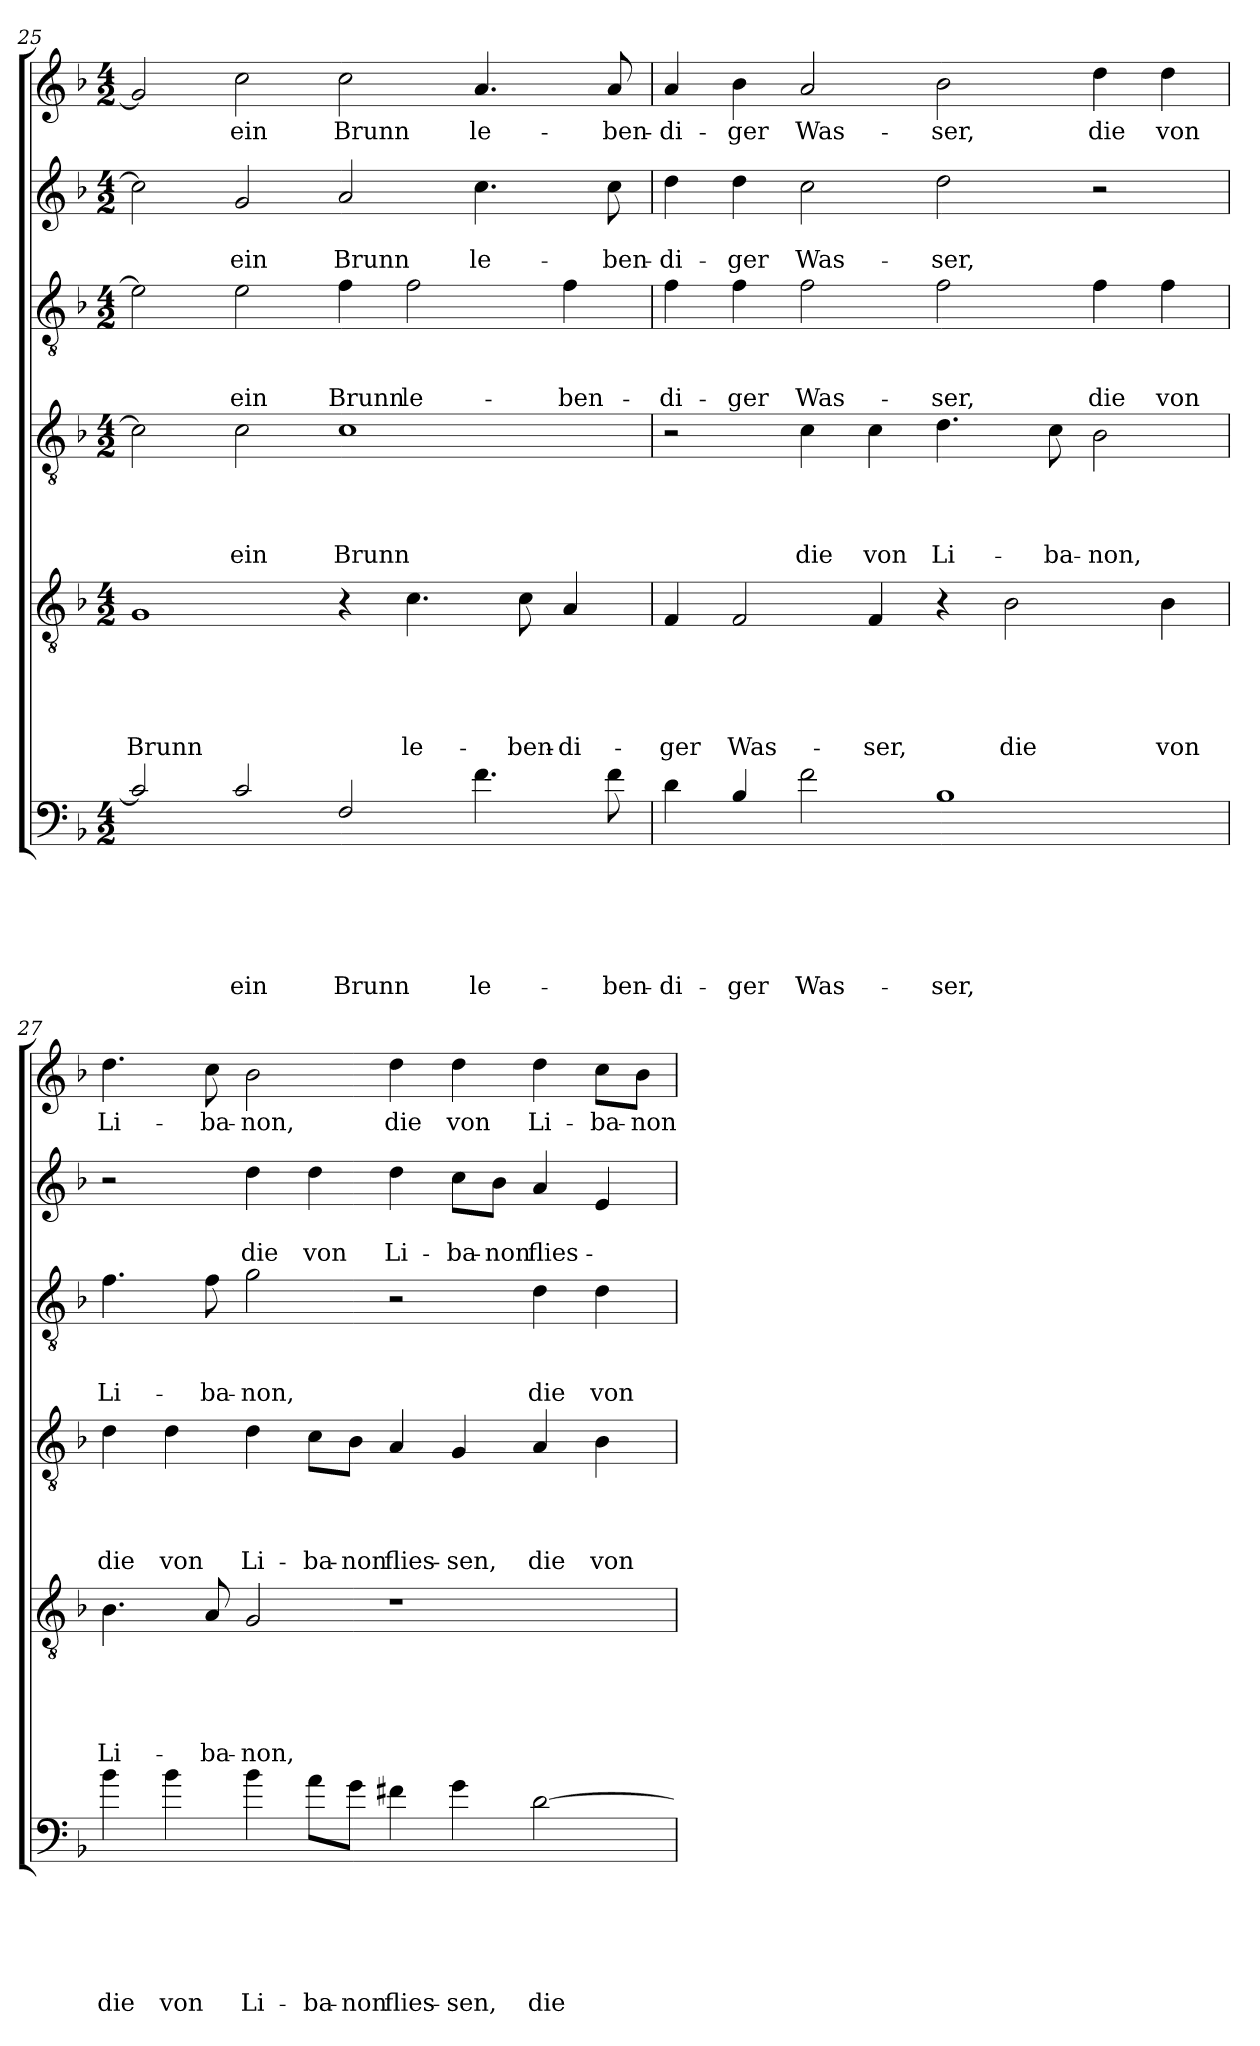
**kern	**text	**text	**text	**text	**text	**text	**kern	**text	**text	**text	**text	**text	**kern	**text	**text	**text	**text	**kern	**text	**text	**text	**kern	**text	**text	**kern	**text
*part6	*part6	*part6	*part6	*part6	*part6	*part6	*part5	*part5	*part5	*part5	*part5	*part5	*part4	*part4	*part4	*part4	*part4	*part3	*part3	*part3	*part3	*part2	*part2	*part2	*part1	*part1
*staff6	*staff6	*staff6	*staff6	*staff6	*staff6	*staff6	*staff5	*staff5	*staff5	*staff5	*staff5	*staff5	*staff4	*staff4	*staff4	*staff4	*staff4	*staff3	*staff3	*staff3	*staff3	*staff2	*staff2	*staff2	*staff1	*staff1
!!LO:LB:g=z
*clefF4	*	*	*	*	*	*	*clefGv2	*	*	*	*	*	*clefGv2	*	*	*	*	*clefGv2	*	*	*	*clefG2	*	*	*clefG2	*
*ITrd8c14	*	*	*	*	*	*	*	*	*	*	*	*	*	*	*	*	*	*	*	*	*	*	*	*	*	*
*k[b-]	*	*	*	*	*	*	*k[b-]	*	*	*	*	*	*k[b-]	*	*	*	*	*k[b-]	*	*	*	*k[b-]	*	*	*k[b-]	*
*F:	*	*	*	*	*	*	*F:	*	*	*	*	*	*F:	*	*	*	*	*F:	*	*	*	*F:	*	*	*F:	*
*M4/2	*	*	*	*	*	*	*M4/2	*	*	*	*	*	*M4/2	*	*	*	*	*M4/2	*	*	*	*M4/2	*	*	*M4/2	*
=25	=25	=25	=25	=25	=25	=25	=25	=25	=25	=25	=25	=25	=25	=25	=25	=25	=25	=25	=25	=25	=25	=25	=25	=25	=25	=25
!	!	!	!	!	!	!	!	!	!	!	!	!LO:LY:b	!	!	!	!	!	!	!	!	!	!	!	!	!	!
2C/]	.	.	.	.	.	.	1G	.	.	.	.	Brunn	2c\]	.	.	.	.	2e\]	.	.	.	2cc\]	.	.	2g/]	.
!	!	!	!	!	!	!LO:LY:b	!	!	!	!	!	!	!	!	!	!	!LO:LY:b	!	!	!	!LO:LY:b	!	!	!LO:LY:b	!	!LO:LY:b
2C/	.	.	.	.	.	ein	.	.	.	.	.	.	2c\	.	.	.	ein	2e\	.	.	ein	2g/	.	ein	2cc\	ein
!	!	!	!	!	!	!LO:LY:b	!	!	!	!	!	!	!	!	!	!	!LO:LY:b	!	!	!	!LO:LY:b	!	!	!LO:LY:b	!	!LO:LY:b
2FF/	.	.	.	.	.	Brunn	4r	.	.	.	.	.	1c	.	.	.	Brunn	4f\	.	.	Brunn	2a/	.	Brunn	2cc\	Brunn
!	!	!	!	!	!	!	!	!	!	!	!	!LO:LY:b	!	!	!	!	!	!	!	!	!LO:LY:b	!	!	!	!	!
.	.	.	.	.	.	.	4.c\	.	.	.	.	le-	.	.	.	.	.	2f\	.	.	le-	.	.	.	.	.
!	!	!	!	!	!	!LO:LY:b	!	!	!	!	!	!	!	!	!	!	!	!	!	!	!	!	!	!LO:LY:b	!	!LO:LY:b
4.F\	.	.	.	.	.	le-	.	.	.	.	.	.	.	.	.	.	.	.	.	.	.	4.cc\	.	le-	4.a/	le-
!	!	!	!	!	!	!	!	!	!	!	!	!LO:LY:b	!	!	!	!	!	!	!	!	!	!	!	!	!	!
.	.	.	.	.	.	.	8c\	.	.	.	.	-ben-	.	.	.	.	.	.	.	.	.	.	.	.	.	.
!	!	!	!	!	!	!	!	!	!	!	!	!LO:LY:b	!	!	!	!	!	!	!	!	!LO:LY:b	!	!	!	!	!
.	.	.	.	.	.	.	4A/	.	.	.	.	-di-	.	.	.	.	.	4f\	.	.	-ben-	.	.	.	.	.
!	!	!	!	!	!	!LO:LY:b	!	!	!	!	!	!	!	!	!	!	!	!	!	!	!	!	!	!LO:LY:b	!	!LO:LY:b
8F\	.	.	.	.	.	-ben-	.	.	.	.	.	.	.	.	.	.	.	.	.	.	.	8cc\	.	-ben-	8a/	-ben-
=26	=26	=26	=26	=26	=26	=26	=26	=26	=26	=26	=26	=26	=26	=26	=26	=26	=26	=26	=26	=26	=26	=26	=26	=26	=26	=26
!	!	!	!	!	!	!LO:LY:b	!	!	!	!	!	!LO:LY:b	!	!	!	!	!	!	!	!	!LO:LY:b	!	!	!LO:LY:b	!	!LO:LY:b
4D\	.	.	.	.	.	-di-	4F/	.	.	.	.	-ger	2r	.	.	.	.	4f\	.	.	-di-	4dd\	.	-di-	4a/	-di-
!	!	!	!	!	!	!LO:LY:b	!	!	!	!	!	!LO:LY:b	!	!	!	!	!	!	!	!	!LO:LY:b	!	!	!LO:LY:b	!	!LO:LY:b
4BB-/	.	.	.	.	.	-ger	2F/	.	.	.	.	Was-	.	.	.	.	.	4f\	.	.	-ger	4dd\	.	-ger	4b-\	-ger
!	!	!	!	!	!	!LO:LY:b	!	!	!	!	!	!	!	!	!	!	!LO:LY:b	!	!	!	!LO:LY:b	!	!	!LO:LY:b	!	!LO:LY:b
2F\	.	.	.	.	.	Was-	.	.	.	.	.	.	4c\	.	.	.	die	2f\	.	.	Was-	2cc\	.	Was-	2a/	Was-
!	!	!	!	!	!	!	!	!	!	!	!	!LO:LY:b	!	!	!	!	!LO:LY:b	!	!	!	!	!	!	!	!	!
.	.	.	.	.	.	.	4F/	.	.	.	.	-ser,	4c\	.	.	.	von	.	.	.	.	.	.	.	.	.
!	!	!	!	!	!	!LO:LY:b	!	!	!	!	!	!	!	!	!	!	!LO:LY:b	!	!	!	!LO:LY:b	!	!	!LO:LY:b	!	!LO:LY:b
1BB-	.	.	.	.	.	-ser,	4r	.	.	.	.	.	4.d\	.	.	.	Li-	2f\	.	.	-ser,	2dd\	.	-ser,	2b-\	-ser,
!	!	!	!	!	!	!	!	!	!	!	!	!LO:LY:b	!	!	!	!	!	!	!	!	!	!	!	!	!	!
.	.	.	.	.	.	.	2B-\	.	.	.	.	die	.	.	.	.	.	.	.	.	.	.	.	.	.	.
!	!	!	!	!	!	!	!	!	!	!	!	!	!	!	!	!	!LO:LY:b	!	!	!	!	!	!	!	!	!
.	.	.	.	.	.	.	.	.	.	.	.	.	8c\	.	.	.	-ba-	.	.	.	.	.	.	.	.	.
!	!	!	!	!	!	!	!	!	!	!	!	!	!	!	!	!	!LO:LY:b	!	!	!	!LO:LY:b	!	!	!	!	!LO:LY:b
.	.	.	.	.	.	.	.	.	.	.	.	.	2B-\	.	.	.	-non,	4f\	.	.	die	2r	.	.	4dd\	die
!	!	!	!	!	!	!	!	!	!	!	!	!LO:LY:b	!	!	!	!	!	!	!	!	!LO:LY:b	!	!	!	!	!LO:LY:b
.	.	.	.	.	.	.	4B-\	.	.	.	.	von	.	.	.	.	.	4f\	.	.	von	.	.	.	4dd\	von
=27	=27	=27	=27	=27	=27	=27	=27	=27	=27	=27	=27	=27	=27	=27	=27	=27	=27	=27	=27	=27	=27	=27	=27	=27	=27	=27
!	!	!	!	!	!	!LO:LY:b	!	!	!	!	!	!LO:LY:b	!	!	!	!	!LO:LY:b	!	!	!	!LO:LY:b	!	!	!	!	!LO:LY:b
4B-\	.	.	.	.	.	die	4.B-\	.	.	.	.	Li-	4d\	.	.	.	die	4.f\	.	.	Li-	2r	.	.	4.dd\	Li-
!	!	!	!	!	!	!LO:LY:b	!	!	!	!	!	!	!	!	!	!	!LO:LY:b	!	!	!	!	!	!	!	!	!
4B-\	.	.	.	.	.	von	.	.	.	.	.	.	4d\	.	.	.	von	.	.	.	.	.	.	.	.	.
!	!	!	!	!	!	!	!	!	!	!	!	!LO:LY:b	!	!	!	!	!	!	!	!	!LO:LY:b	!	!	!	!	!LO:LY:b
.	.	.	.	.	.	.	8A/	.	.	.	.	-ba-	.	.	.	.	.	8f\	.	.	-ba-	.	.	.	8cc\	-ba-
!	!	!	!	!	!	!LO:LY:b	!	!	!	!	!	!LO:LY:b	!	!	!	!	!LO:LY:b	!	!	!	!LO:LY:b	!	!	!LO:LY:b	!	!LO:LY:b
4B-\	.	.	.	.	.	Li-	2G/	.	.	.	.	-non,	4d\	.	.	.	Li-	2g\	.	.	-non,	4dd\	.	die	2b-\	-non,
!	!	!	!	!	!	!LO:LY:b	!	!	!	!	!	!	!	!	!	!	!LO:LY:b	!	!	!	!	!	!	!LO:LY:b	!	!
8A\L	.	.	.	.	.	-ba-	.	.	.	.	.	.	8c\L	.	.	.	-ba-	.	.	.	.	4dd\	.	von	.	.
!	!	!	!	!	!	!LO:LY:b	!	!	!	!	!	!	!	!	!	!	!LO:LY:b	!	!	!	!	!	!	!	!	!
8G\J	.	.	.	.	.	-non	.	.	.	.	.	.	8B-\J	.	.	.	-non	.	.	.	.	.	.	.	.	.
!	!	!	!	!	!	!LO:LY:b	!	!	!	!	!	!	!	!	!	!	!LO:LY:b	!	!	!	!	!	!	!LO:LY:b	!	!LO:LY:b
4F#X\	.	.	.	.	.	flies-	1r	.	.	.	.	.	4A/	.	.	.	flies-	2r	.	.	.	4dd\	.	Li-	4dd\	die
!	!	!	!	!	!	!LO:LY:b	!	!	!	!	!	!	!	!	!	!	!LO:LY:b	!	!	!	!	!	!	!LO:LY:b	!	!LO:LY:b
4G\	.	.	.	.	.	-sen,	.	.	.	.	.	.	4G/	.	.	.	-sen,	.	.	.	.	8cc\L	.	-ba-	4dd\	von
!	!	!	!	!	!	!	!	!	!	!	!	!	!	!	!	!	!	!	!	!	!	!	!	!LO:LY:b	!	!
.	.	.	.	.	.	.	.	.	.	.	.	.	.	.	.	.	.	.	.	.	.	8b-\J	.	-non	.	.
!	!	!	!	!	!	!LO:LY:b	!	!	!	!	!	!	!	!	!	!	!LO:LY:b	!	!	!	!LO:LY:b	!	!	!LO:LY:b	!	!LO:LY:b
[2D\	.	.	.	.	.	die	.	.	.	.	.	.	4A/	.	.	.	die	4d\	.	.	die	4a/	.	flies-	4dd\	Li-
!	!	!	!	!	!	!	!	!	!	!	!	!	!	!	!	!	!LO:LY:b	!	!	!	!LO:LY:b	!	!	!	!	!LO:LY:b
.	.	.	.	.	.	.	.	.	.	.	.	.	4B-\	.	.	.	von	4d\	.	.	von	4e/	.	.	8cc\L	-ba-
!	!	!	!	!	!	!	!	!	!	!	!	!	!	!	!	!	!	!	!	!	!	!	!	!	!	!LO:LY:b
.	.	.	.	.	.	.	.	.	.	.	.	.	.	.	.	.	.	.	.	.	.	.	.	.	8b-\J	-non
=	=	=	=	=	=	=	=	=	=	=	=	=	=	=	=	=	=	=	=	=	=	=	=	=	=	=
*-	*-	*-	*-	*-	*-	*-	*-	*-	*-	*-	*-	*-	*-	*-	*-	*-	*-	*-	*-	*-	*-	*-	*-	*-	*-	*-
